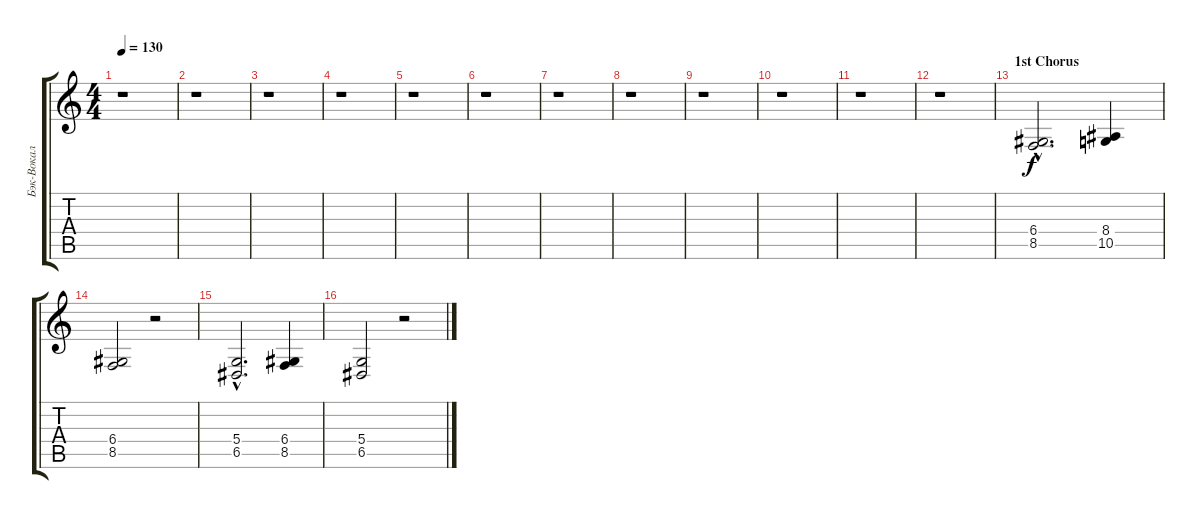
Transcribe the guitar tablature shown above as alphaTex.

\track ("Бэк-Вокал" "Бэк-Вокал") {instrument choiraahs}
\staff {score tabs}
\tuning (E4 B3 G3 D3 A2 E2) {hide}
\ts (4 4)
\tempo 130
\clef g2
\ks c
r.1{dy f} |
r.1 |
r.1 |
r.1 |
r.1 |
r.1 |
r.1 |
r.1 |
r.1 |
r.1 |
r.1 |
r.1 |
\section ("" "1st Chorus")
(6.4{hac} 8.5{hac}).2{d} (8.4 10.5).4 |
(6.4 8.5).2 r.2 |
(5.4{hac} 6.5{hac}).2{d} (6.4 8.5).4 |
(5.4 6.5).2 r.2
